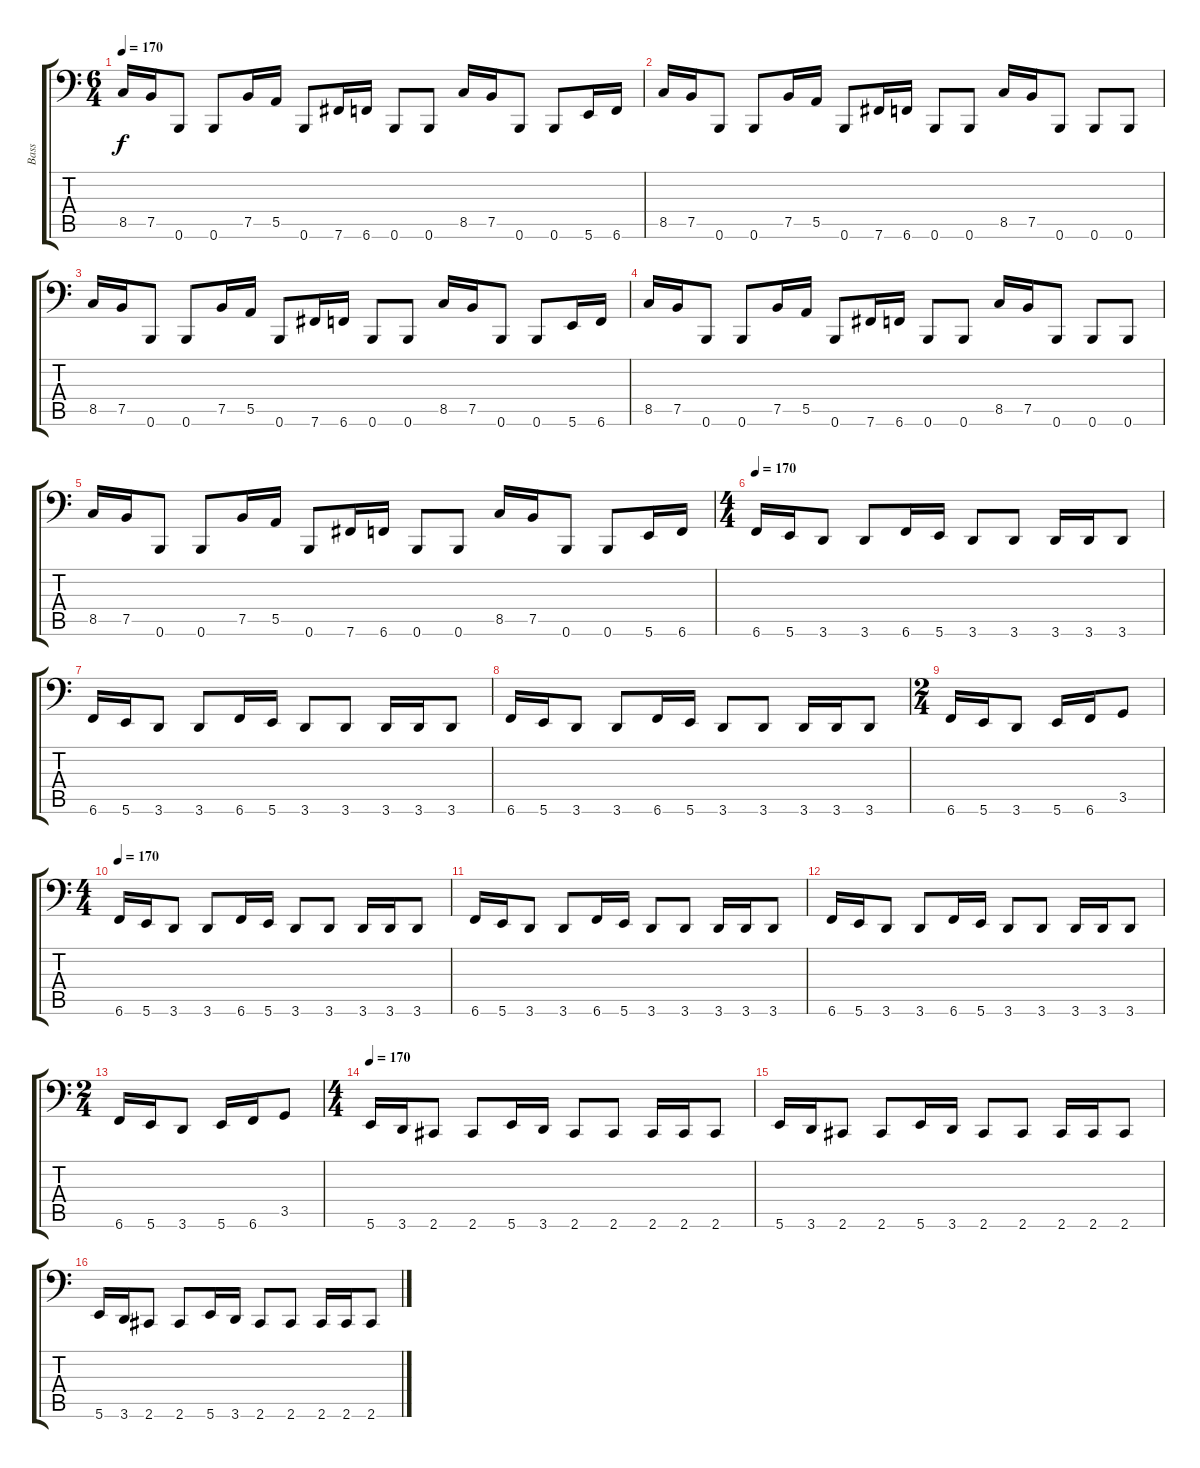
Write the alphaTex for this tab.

\track ("Bass" "Bass") {instrument electricbassfinger}
\staff {score tabs}
\tuning (C3 G2 D2 A1 E1 B0) {hide}
\ts (6 4)
\tempo 170
\clef f4
\ks c
8.5.16{dy f} 7.5.16 0.6.8 0.6.8 7.5.16 5.5.16 0.6.8 7.6.16 6.6.16 0.6.8 0.6.8 8.5.16 7.5.16 0.6.8 0.6.8 5.6.16 6.6.16 |
8.5.16 7.5.16 0.6.8 0.6.8 7.5.16 5.5.16 0.6.8 7.6.16 6.6.16 0.6.8 0.6.8 8.5.16 7.5.16 0.6.8 0.6.8 0.6.8 |
8.5.16 7.5.16 0.6.8 0.6.8 7.5.16 5.5.16 0.6.8 7.6.16 6.6.16 0.6.8 0.6.8 8.5.16 7.5.16 0.6.8 0.6.8 5.6.16 6.6.16 |
8.5.16 7.5.16 0.6.8 0.6.8 7.5.16 5.5.16 0.6.8 7.6.16 6.6.16 0.6.8 0.6.8 8.5.16 7.5.16 0.6.8 0.6.8 0.6.8 |
8.5.16 7.5.16 0.6.8 0.6.8 7.5.16 5.5.16 0.6.8 7.6.16 6.6.16 0.6.8 0.6.8 8.5.16 7.5.16 0.6.8 0.6.8 5.6.16 6.6.16 |
\ts (4 4)
\tempo 170
6.6.16 5.6.16 3.6.8 3.6.8 6.6.16 5.6.16 3.6.8 3.6.8 3.6.16 3.6.16 3.6.8 |
6.6.16 5.6.16 3.6.8 3.6.8 6.6.16 5.6.16 3.6.8 3.6.8 3.6.16 3.6.16 3.6.8 |
6.6.16 5.6.16 3.6.8 3.6.8 6.6.16 5.6.16 3.6.8 3.6.8 3.6.16 3.6.16 3.6.8 |
\ts (2 4)
6.6.16 5.6.16 3.6.8 5.6.16 6.6.16 3.5.8 |
\ts (4 4)
\tempo 170
6.6.16 5.6.16 3.6.8 3.6.8 6.6.16 5.6.16 3.6.8 3.6.8 3.6.16 3.6.16 3.6.8 |
6.6.16 5.6.16 3.6.8 3.6.8 6.6.16 5.6.16 3.6.8 3.6.8 3.6.16 3.6.16 3.6.8 |
6.6.16 5.6.16 3.6.8 3.6.8 6.6.16 5.6.16 3.6.8 3.6.8 3.6.16 3.6.16 3.6.8 |
\ts (2 4)
6.6.16 5.6.16 3.6.8 5.6.16 6.6.16 3.5.8 |
\ts (4 4)
\tempo 170
5.6.16 3.6.16 2.6.8 2.6.8 5.6.16 3.6.16 2.6.8 2.6.8 2.6.16 2.6.16 2.6.8 |
5.6.16 3.6.16 2.6.8 2.6.8 5.6.16 3.6.16 2.6.8 2.6.8 2.6.16 2.6.16 2.6.8 |
5.6.16 3.6.16 2.6.8 2.6.8 5.6.16 3.6.16 2.6.8 2.6.8 2.6.16 2.6.16 2.6.8
